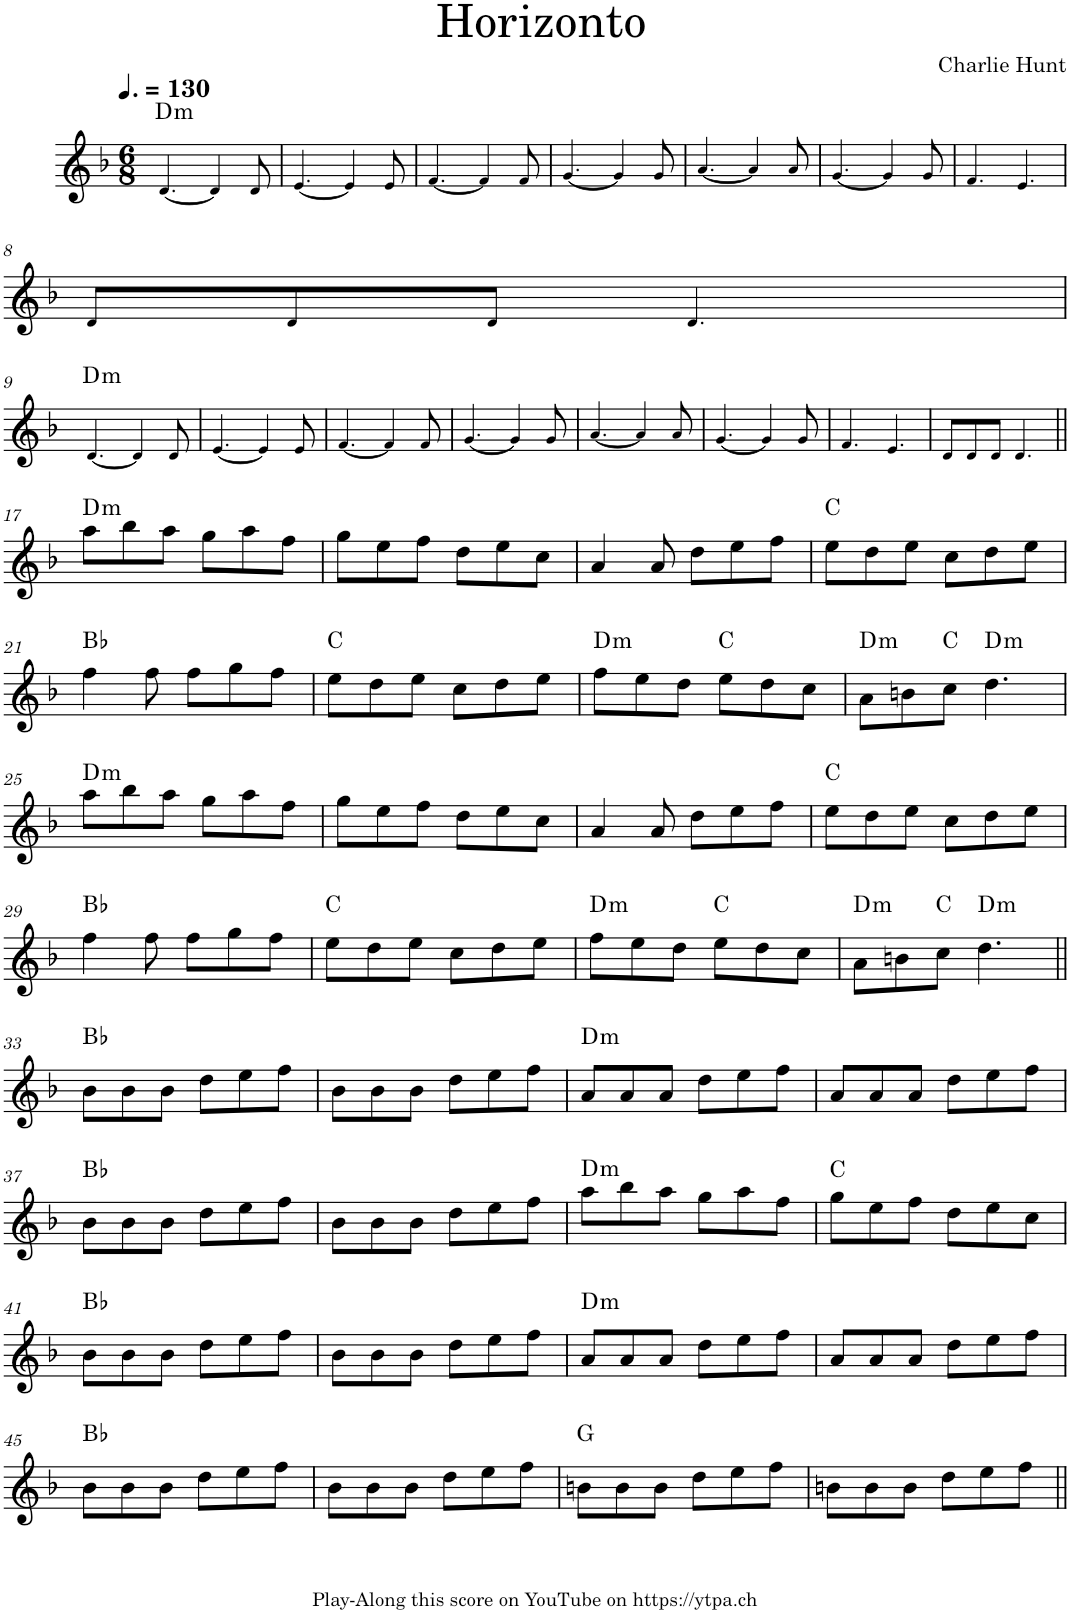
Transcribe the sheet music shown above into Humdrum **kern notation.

**kern	**harte
*part1	*part1
*staff1	*
*I"Piano	*
*I'Pno.	*
*clefG2	*
*k[b-]	*
*M6/8	*
*MM195	*
=1	=1
!	!LO:H:kt=m
[4.d!/	D:min
4d!/]	.
8d!/	.
=2	=2
[4.e!/	.
4e!/]	.
8e!/	.
=3	=3
[4.f!/	.
4f!/]	.
8f!/	.
=4	=4
[4.g!/	.
4g!/]	.
8g!/	.
=5	=5
[4.a!/	.
4a!/]	.
8a!/	.
=6	=6
[4.g!/	.
4g!/]	.
8g!/	.
=7	=7
4.f!/	.
4.e!/	.
!!LO:LB:g=z
=8	=8
8d!/L	.
8d!/	.
8d!/J	.
4.d!/	.
!!LO:LB:g=z
=9	=9
!	!LO:H:kt=m
[4.d!/	D:min
4d!/]	.
8d!/	.
=10	=10
[4.e!/	.
4e!/]	.
8e!/	.
=11	=11
[4.f!/	.
4f!/]	.
8f!/	.
=12	=12
[4.g!/	.
4g!/]	.
8g!/	.
=13	=13
[4.a!/	.
4a!/]	.
8a!/	.
=14	=14
[4.g!/	.
4g!/]	.
8g!/	.
=15	=15
4.f!/	.
4.e!/	.
=16	=16
8d!/L	.
8d!/	.
8d!/J	.
4.d!/	.
!!LO:LB:g=z
=17||	=17||
!	!LO:H:kt=m
8aa\L	D:min
8bb-\	.
8aa\J	.
8gg\L	.
8aa\	.
8ff\J	.
=18	=18
8gg\L	.
8ee\	.
8ff\J	.
8dd\L	.
8ee\	.
8cc\J	.
=19	=19
4a/	.
8a/	.
8dd\L	.
8ee\	.
8ff\J	.
=20	=20
8ee\L	C:maj
8dd\	.
8ee\J	.
8cc\L	.
8dd\	.
8ee\J	.
!!LO:LB:g=z
=21	=21
4ff\	Bb:maj
8ff\	.
8ff\L	.
8gg\	.
8ff\J	.
=22	=22
8ee\L	C:maj
8dd\	.
8ee\J	.
8cc\L	.
8dd\	.
8ee\J	.
=23	=23
!	!LO:H:kt=m
8ff\L	D:min
8ee\	.
8dd\J	.
8ee\L	C:maj
8dd\	.
8cc\J	.
=24	=24
!	!LO:H:kt=m
8a\L	D:min
8bn\	.
8cc\J	C:maj
!	!LO:H:kt=m
4.dd\	D:min
!!LO:LB:g=z
=25	=25
!	!LO:H:kt=m
8aa\L	D:min
8bb-\	.
8aa\J	.
8gg\L	.
8aa\	.
8ff\J	.
=26	=26
8gg\L	.
8ee\	.
8ff\J	.
8dd\L	.
8ee\	.
8cc\J	.
=27	=27
4a/	.
8a/	.
8dd\L	.
8ee\	.
8ff\J	.
=28	=28
8ee\L	C:maj
8dd\	.
8ee\J	.
8cc\L	.
8dd\	.
8ee\J	.
!!LO:LB:g=z
=29	=29
4ff\	Bb:maj
8ff\	.
8ff\L	.
8gg\	.
8ff\J	.
=30	=30
8ee\L	C:maj
8dd\	.
8ee\J	.
8cc\L	.
8dd\	.
8ee\J	.
=31	=31
!	!LO:H:kt=m
8ff\L	D:min
8ee\	.
8dd\J	.
8ee\L	C:maj
8dd\	.
8cc\J	.
=32	=32
!	!LO:H:kt=m
8a\L	D:min
8bn\	.
8cc\J	C:maj
!	!LO:H:kt=m
4.dd\	D:min
!!LO:LB:g=z
=33||	=33||
8b-\L	Bb:maj
8b-\	.
8b-\J	.
8dd\L	.
8ee\	.
8ff\J	.
=34	=34
8b-\L	.
8b-\	.
8b-\J	.
8dd\L	.
8ee\	.
8ff\J	.
=35	=35
!	!LO:H:kt=m
8a/L	D:min
8a/	.
8a/J	.
8dd\L	.
8ee\	.
8ff\J	.
=36	=36
8a/L	.
8a/	.
8a/J	.
8dd\L	.
8ee\	.
8ff\J	.
!!LO:LB:g=z
=37	=37
8b-\L	Bb:maj
8b-\	.
8b-\J	.
8dd\L	.
8ee\	.
8ff\J	.
=38	=38
8b-\L	.
8b-\	.
8b-\J	.
8dd\L	.
8ee\	.
8ff\J	.
=39	=39
!	!LO:H:kt=m
8aa\L	D:min
8bb-\	.
8aa\J	.
8gg\L	.
8aa\	.
8ff\J	.
=40	=40
8gg\L	C:maj
8ee\	.
8ff\J	.
8dd\L	.
8ee\	.
8cc\J	.
!!LO:LB:g=z
=41	=41
8b-\L	Bb:maj
8b-\	.
8b-\J	.
8dd\L	.
8ee\	.
8ff\J	.
=42	=42
8b-\L	.
8b-\	.
8b-\J	.
8dd\L	.
8ee\	.
8ff\J	.
=43	=43
!	!LO:H:kt=m
8a/L	D:min
8a/	.
8a/J	.
8dd\L	.
8ee\	.
8ff\J	.
=44	=44
8a/L	.
8a/	.
8a/J	.
8dd\L	.
8ee\	.
8ff\J	.
!!LO:LB:g=z
=45	=45
8b-\L	Bb:maj
8b-\	.
8b-\J	.
8dd\L	.
8ee\	.
8ff\J	.
=46	=46
8b-\L	.
8b-\	.
8b-\J	.
8dd\L	.
8ee\	.
8ff\J	.
=47	=47
8bn\L	G:maj
8b\	.
8b\J	.
8dd\L	.
8ee\	.
8ff\J	.
=48	=48
8bn\L	.
8b\	.
8b\J	.
8dd\L	.
8ee\	.
8ff\J	.
=||	=||
*-	*-
